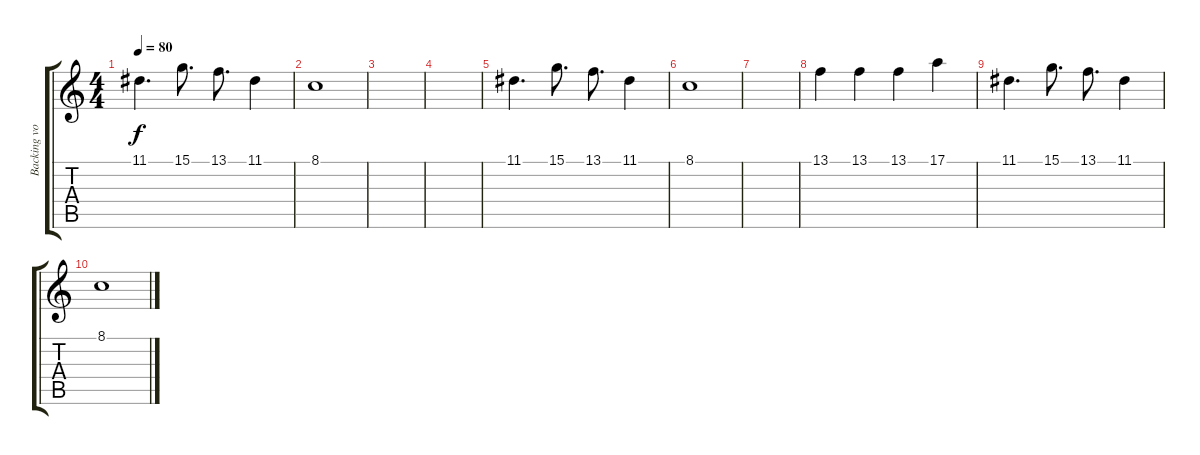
\track ("Backing vocals" "Backing vo") {instrument choiraahs}
\staff {score tabs}
\tuning (E4 B3 G3 D3 A2 E2) {hide}
\ts (4 4)
\tempo 80
\clef g2
\ks c
11.1.4{d dy f} 15.1.8{d} 13.1.8{d} 11.1.4 |
8.1.1 |
|
|
11.1.4{d} 15.1.8{d} 13.1.8{d} 11.1.4 |
8.1.1 |
|
13.1.4 13.1.4 13.1.4 17.1.4 |
11.1.4{d} 15.1.8{d} 13.1.8{d} 11.1.4 |
8.1.1
